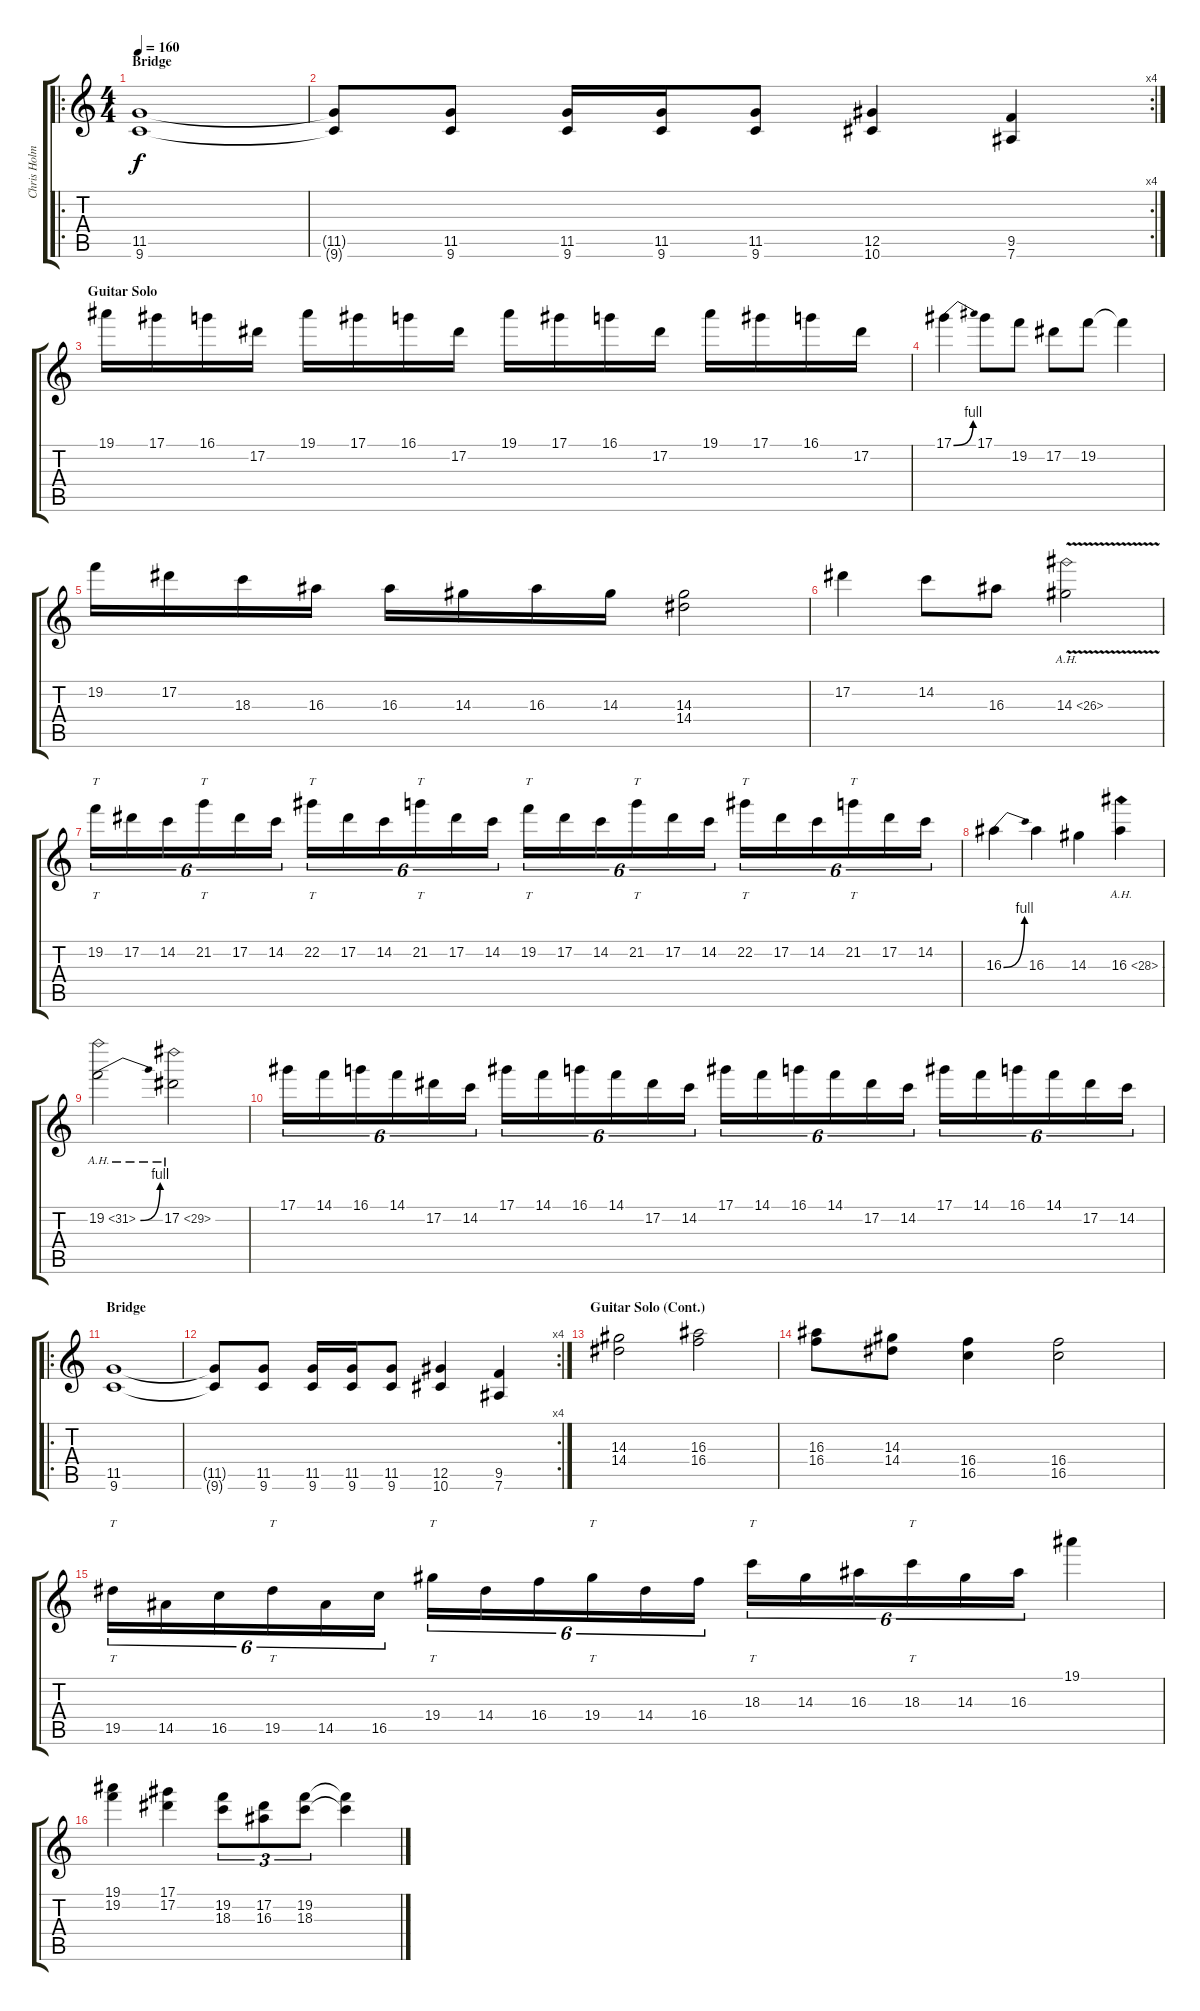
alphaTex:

\track ("Chris Holmes" "Chris Holm") {instrument distortionguitar}
\staff {score tabs}
\tuning (Eb4 Bb3 Gb3 Db3 Ab2 Eb2) {hide}
\ro
\ts (4 4)
\section ("" "Bridge")
\tempo 160
\clef g2
\ks c
(11.5 9.6).1{dy f} |
\rc 4
(11.5{t} 9.6{t}).8 (11.5 9.6).8 (11.5 9.6).16 (11.5 9.6).16 (11.5 9.6).8 (12.5 10.6).4 (9.5 7.6).4 |
\section ("" "Guitar Solo")
19.1.16 17.1.16 16.1.16 17.2.16 19.1.16 17.1.16 16.1.16 17.2.16 19.1.16 17.1.16 16.1.16 17.2.16 19.1.16 17.1.16 16.1.16 17.2.16 |
17.1{be (bend 0 0 60 4)}.4 17.1.8 19.2.8 17.2.8 19.2.8 19.2{t}.4 |
19.2.16 17.2.16 18.3.16 16.3.16 16.3.16 14.3.16 16.3.16 14.3.16 (14.3 14.4).2 |
17.2.4 14.2.8 16.3.8 14.3{ah 12 v}.2 |
19.2.16{tt tu (6 4)} 17.2.16{tu (6 4)} 14.2.16{tu (6 4)} 21.2.16{tt tu (6 4)} 17.2.16{tu (6 4)} 14.2.16{tu (6 4)} 22.2.16{tt tu (6 4)} 17.2.16{tu (6 4)} 14.2.16{tu (6 4)} 21.2.16{tt tu (6 4)} 17.2.16{tu (6 4)} 14.2.16{tu (6 4)} 19.2.16{tt tu (6 4)} 17.2.16{tu (6 4)} 14.2.16{tu (6 4)} 21.2.16{tt tu (6 4)} 17.2.16{tu (6 4)} 14.2.16{tu (6 4)} 22.2.16{tt tu (6 4)} 17.2.16{tu (6 4)} 14.2.16{tu (6 4)} 21.2.16{tt tu (6 4)} 17.2.16{tu (6 4)} 14.2.16{tu (6 4)} |
16.3{be (bend 0 0 60 4)}.4 16.3.4 14.3.4 16.3{ah 12}.4 |
19.2{be (bend 0 0 60 4) ah 12}.2 17.2{ah 12}.2 |
17.1.16{tu (6 4)} 14.1.16{tu (6 4)} 16.1.16{tu (6 4)} 14.1.16{tu (6 4)} 17.2.16{tu (6 4)} 14.2.16{tu (6 4)} 17.1.16{tu (6 4)} 14.1.16{tu (6 4)} 16.1.16{tu (6 4)} 14.1.16{tu (6 4)} 17.2.16{tu (6 4)} 14.2.16{tu (6 4)} 17.1.16{tu (6 4)} 14.1.16{tu (6 4)} 16.1.16{tu (6 4)} 14.1.16{tu (6 4)} 17.2.16{tu (6 4)} 14.2.16{tu (6 4)} 17.1.16{tu (6 4)} 14.1.16{tu (6 4)} 16.1.16{tu (6 4)} 14.1.16{tu (6 4)} 17.2.16{tu (6 4)} 14.2.16{tu (6 4)} |
\ro
\section ("" "Bridge")
(11.5 9.6).1 |
\rc 4
(11.5{t} 9.6{t}).8 (11.5 9.6).8 (11.5 9.6).16 (11.5 9.6).16 (11.5 9.6).8 (12.5 10.6).4 (9.5 7.6).4 |
\section ("" "Guitar Solo (Cont.)")
(14.3 14.4).2 (16.3 16.4).2 |
(16.3 16.4).8 (14.3 14.4).8 (16.4 16.5).4 (16.4 16.5).2 |
19.5.16{tt tu (6 4)} 14.5.16{tu (6 4)} 16.5.16{tu (6 4)} 19.5.16{tt tu (6 4)} 14.5.16{tu (6 4)} 16.5.16{tu (6 4)} 19.4.16{tt tu (6 4)} 14.4.16{tu (6 4)} 16.4.16{tu (6 4)} 19.4.16{tt tu (6 4)} 14.4.16{tu (6 4)} 16.4.16{tu (6 4)} 18.3.16{tt tu (6 4)} 14.3.16{tu (6 4)} 16.3.16{tu (6 4)} 18.3.16{tt tu (6 4)} 14.3.16{tu (6 4)} 16.3.16{tu (6 4)} 19.1.4 |
(19.1 19.2).4 (17.1 17.2).4 (19.2 18.3).8{tu (3 2)} (17.2 16.3).8{tu (3 2)} (19.2 18.3).8{tu (3 2)} (19.2{t} 18.3{t}).4
